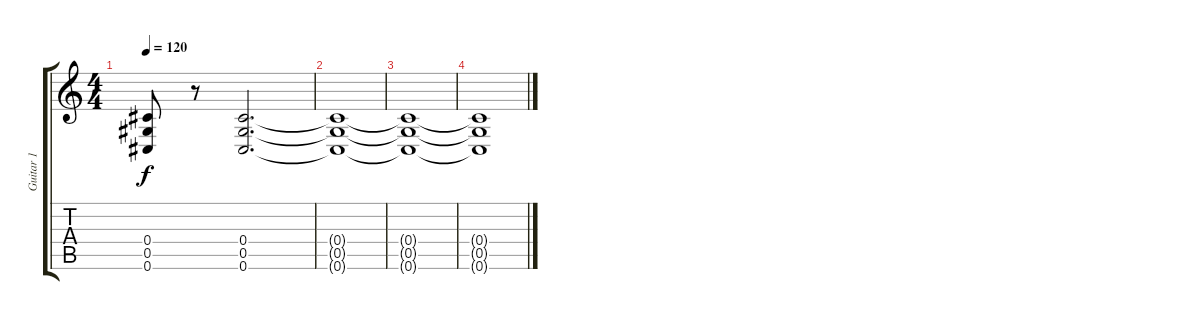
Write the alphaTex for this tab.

\track ("Guitar 1" "Guitar 1") {instrument distortionguitar}
\staff {score tabs}
\tuning (Eb4 Bb3 Gb3 Db3 Ab2 Db2) {hide}
\ts (4 4)
\section ("" "")
\tempo 120
\clef g2
\ks c
(0.4 0.5 0.6).8{dy f} r.8 (0.4 0.5 0.6).2{d} |
(0.4{t} 0.5{t} 0.6{t}).1 |
(0.4{t} 0.5{t} 0.6{t}).1 |
(0.4{t} 0.5{t} 0.6{t}).1
